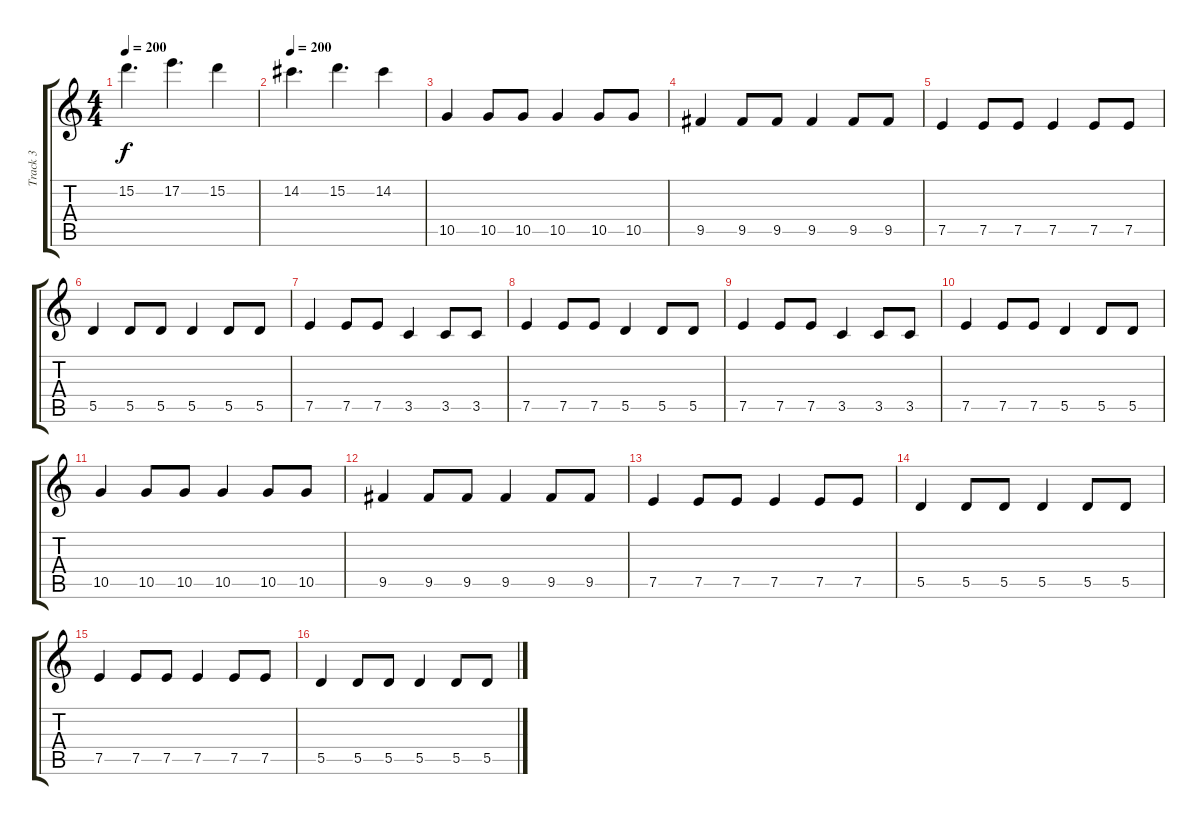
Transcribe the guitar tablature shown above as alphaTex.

\track ("Track 3" "Track 3") {instrument overdrivenguitar}
\staff {score tabs}
\tuning (E4 B3 G3 D3 A2 E2) {hide}
\ts (4 4)
\tempo 200
\clef g2
\ks c
15.2.4{d dy f} 17.2.4{d} 15.2.4 |
\tempo 200
14.2.4{d} 15.2.4{d} 14.2.4 |
10.5.4 10.5.8 10.5.8 10.5.4 10.5.8 10.5.8 |
9.5.4 9.5.8 9.5.8 9.5.4 9.5.8 9.5.8 |
7.5.4 7.5.8 7.5.8 7.5.4 7.5.8 7.5.8 |
5.5.4 5.5.8 5.5.8 5.5.4 5.5.8 5.5.8 |
7.5.4 7.5.8 7.5.8 3.5.4 3.5.8 3.5.8 |
7.5.4 7.5.8 7.5.8 5.5.4 5.5.8 5.5.8 |
7.5.4 7.5.8 7.5.8 3.5.4 3.5.8 3.5.8 |
7.5.4 7.5.8 7.5.8 5.5.4 5.5.8 5.5.8 |
10.5.4 10.5.8 10.5.8 10.5.4 10.5.8 10.5.8 |
9.5.4 9.5.8 9.5.8 9.5.4 9.5.8 9.5.8 |
7.5.4 7.5.8 7.5.8 7.5.4 7.5.8 7.5.8 |
5.5.4 5.5.8 5.5.8 5.5.4 5.5.8 5.5.8 |
7.5.4 7.5.8 7.5.8 7.5.4 7.5.8 7.5.8 |
5.5.4 5.5.8 5.5.8 5.5.4 5.5.8 5.5.8
